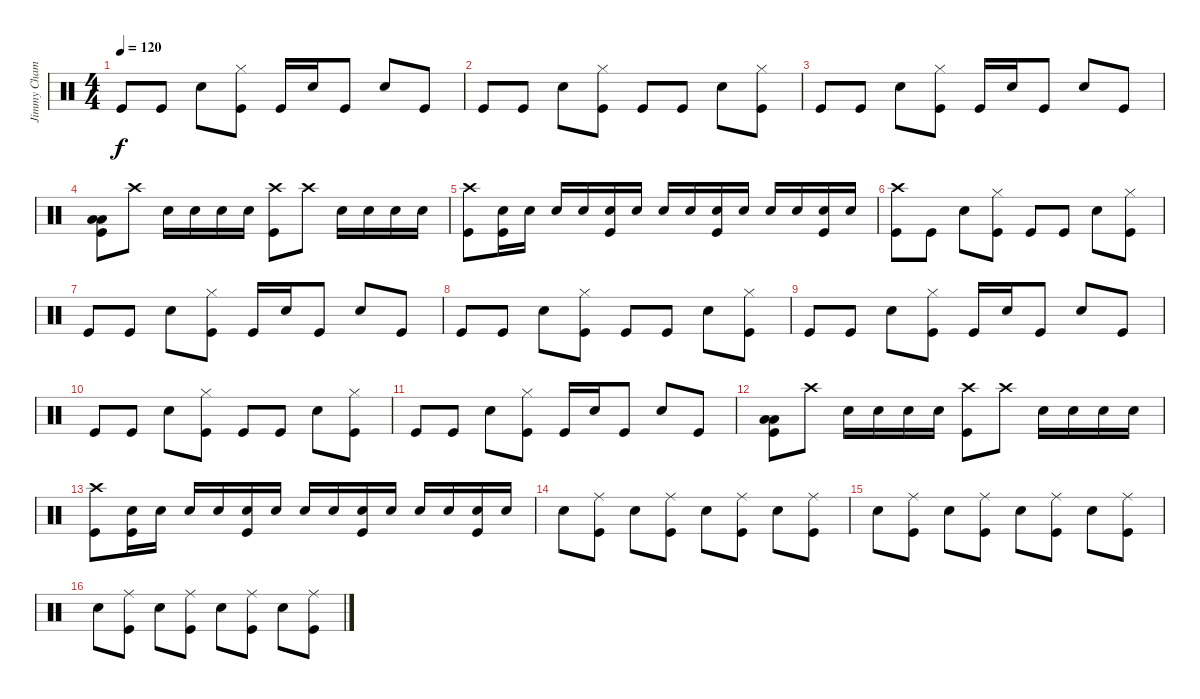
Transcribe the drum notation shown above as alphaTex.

\track ("Jimmy Chamberlin" "Jimmy Cham") {instrument percussion}
\staff {score}
\articulation defaults
\ts (4 4)
\tempo 120
\clef neutral
\ks c "Kick (hit)".8{dy f} "Kick (hit)".8 "Snare (hit) 2".8
("Kick (hit)" "Hi-Hat (closed)").8 "Kick (hit)".16 "Snare (hit) 2".16 "Kick (hit)".8 "Snare (hit) 2".8 "Kick (hit)".8 |
"Kick (hit)".8 "Kick (hit)".8 "Snare (hit) 2".8 ("Kick (hit)" "Hi-Hat (closed)").8 "Kick (hit)".8 "Kick (hit)".8 "Snare (hit) 2".8 ("Kick (hit)" "Hi-Hat (closed)").8 |
"Kick (hit)".8 "Kick (hit)".8 "Snare (hit) 2".8 ("Kick (hit)" "Hi-Hat (closed)").8 "Kick (hit)".16 "Snare (hit) 2".16 "Kick (hit)".8 "Snare (hit) 2".8 "Kick (hit)".8 |
("Kick (hit)" "Low Tom (hit)" "Low Tom (hit)").8{bu 60} "Crash high (hit)".8 "Snare (hit) 2".16 "Snare (hit) 2".16 "Snare (hit) 2".16 "Snare (hit) 2".16 ("Kick (hit)" "Crash high (hit)").8 "Crash high (hit)".8 "Snare (hit) 2".16 "Snare (hit) 2".16 "Snare (hit) 2".16 "Snare (hit) 2".16 |
("Kick (hit)" "Crash high (hit)").8 ("Kick (hit)" "Snare (hit) 2").16 "Snare (hit) 2".16 "Snare (hit) 2".16 "Snare (hit) 2".16 ("Kick (hit)" "Snare (hit) 2").16 "Snare (hit) 2".16 "Snare (hit) 2".16 "Snare (hit) 2".16 ("Kick (hit)" "Snare (hit) 2").16 "Snare (hit) 2".16 "Snare (hit) 2".16 "Snare (hit) 2".16 ("Kick (hit)" "Snare (hit) 2").16 "Snare (hit) 2".16 |
("Kick (hit)" "Crash high (hit)").8 "Kick (hit)".8 "Snare (hit) 2".8 ("Kick (hit)" "Hi-Hat (closed)").8 "Kick (hit)".8 "Kick (hit)".8 "Snare (hit) 2".8 ("Kick (hit)" "Hi-Hat (closed)").8 |
"Kick (hit)".8 "Kick (hit)".8 "Snare (hit) 2".8 ("Kick (hit)" "Hi-Hat (closed)").8 "Kick (hit)".16 "Snare (hit) 2".16 "Kick (hit)".8 "Snare (hit) 2".8 "Kick (hit)".8 |
"Kick (hit)".8 "Kick (hit)".8 "Snare (hit) 2".8 ("Kick (hit)" "Hi-Hat (closed)").8 "Kick (hit)".8 "Kick (hit)".8 "Snare (hit) 2".8 ("Kick (hit)" "Hi-Hat (closed)").8 |
"Kick (hit)".8 "Kick (hit)".8 "Snare (hit) 2".8 ("Kick (hit)" "Hi-Hat (closed)").8 "Kick (hit)".16 "Snare (hit) 2".16 "Kick (hit)".8 "Snare (hit) 2".8 "Kick (hit)".8 |
"Kick (hit)".8 "Kick (hit)".8 "Snare (hit) 2".8 ("Kick (hit)" "Hi-Hat (closed)").8 "Kick (hit)".8 "Kick (hit)".8 "Snare (hit) 2".8 ("Kick (hit)" "Hi-Hat (closed)").8 |
"Kick (hit)".8 "Kick (hit)".8 "Snare (hit) 2".8 ("Kick (hit)" "Hi-Hat (closed)").8 "Kick (hit)".16 "Snare (hit) 2".16 "Kick (hit)".8 "Snare (hit) 2".8 "Kick (hit)".8 |
("Kick (hit)" "Low Tom (hit)" "Low Tom (hit)").8{bu 60} "Crash high (hit)".8 "Snare (hit) 2".16 "Snare (hit) 2".16 "Snare (hit) 2".16 "Snare (hit) 2".16 ("Kick (hit)" "Crash high (hit)").8 "Crash high (hit)".8 "Snare (hit) 2".16 "Snare (hit) 2".16 "Snare (hit) 2".16 "Snare (hit) 2".16 |
("Kick (hit)" "Crash high (hit)").8 ("Kick (hit)" "Snare (hit) 2").16 "Snare (hit) 2".16 "Snare (hit) 2".16 "Snare (hit) 2".16 ("Kick (hit)" "Snare (hit) 2").16 "Snare (hit) 2".16 "Snare (hit) 2".16 "Snare (hit) 2".16 ("Kick (hit)" "Snare (hit) 2").16 "Snare (hit) 2".16 "Snare (hit) 2".16 "Snare (hit) 2".16 ("Kick (hit)" "Snare (hit) 2").16 "Snare (hit) 2".16 |
"Snare (hit) 2".8{bu 30} ("Kick (hit)" "Ride (middle)").8 "Snare (hit) 2".8 ("Kick (hit)" "Ride (middle)").8 "Snare (hit) 2".8 ("Kick (hit)" "Ride (middle)").8 "Snare (hit) 2".8{bu 30} ("Kick (hit)" "Ride (middle)").8 |
"Snare (hit) 2".8{bu 30} ("Kick (hit)" "Ride (middle)").8 "Snare (hit) 2".8 ("Kick (hit)" "Ride (middle)").8 "Snare (hit) 2".8 ("Kick (hit)" "Ride (middle)").8 "Snare (hit) 2".8{bu 30} ("Kick (hit)" "Ride (middle)").8 |
"Snare (hit) 2".8{bu 30} ("Kick (hit)" "Ride (middle)").8 "Snare (hit) 2".8 ("Kick (hit)" "Ride (middle)").8 "Snare (hit) 2".8 ("Kick (hit)" "Ride (middle)").8 "Snare (hit) 2".8{bu 30} ("Kick (hit)" "Ride (middle)").8
